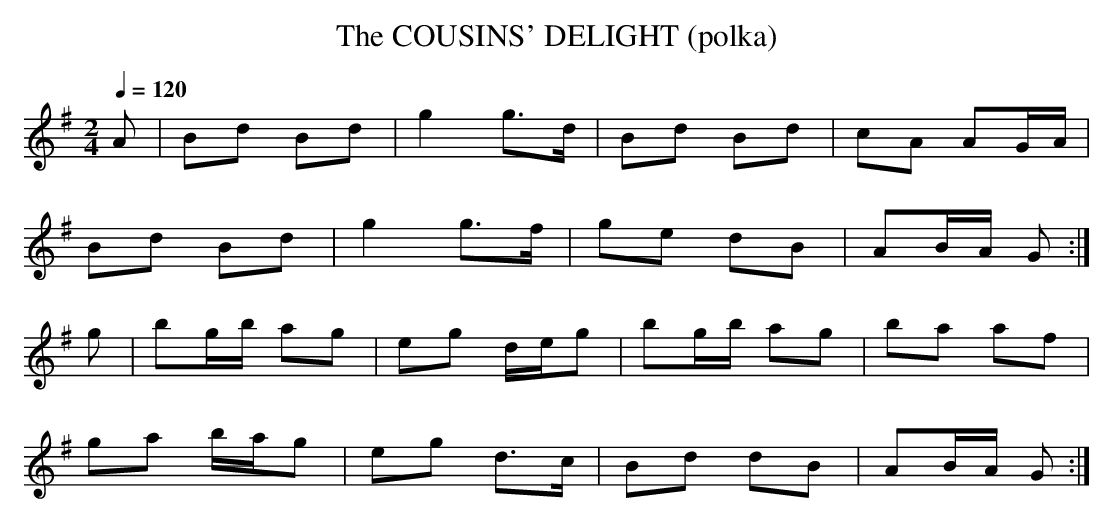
X:1
T:COUSINS' DELIGHT (polka), The
Q:1/4=120
L:1/8
M:2/4
K:G
A|Bd Bd|g2 g>d|Bd Bd|cA AG/A/|
Bd Bd|g2 g>f|ge dB|AB/A/ G :|
g|bg/b/ ag|eg d/e/g|bg/b/ ag|ba af|
ga b/a/g|eg d>c|Bd dB|AB/A/ G :|
